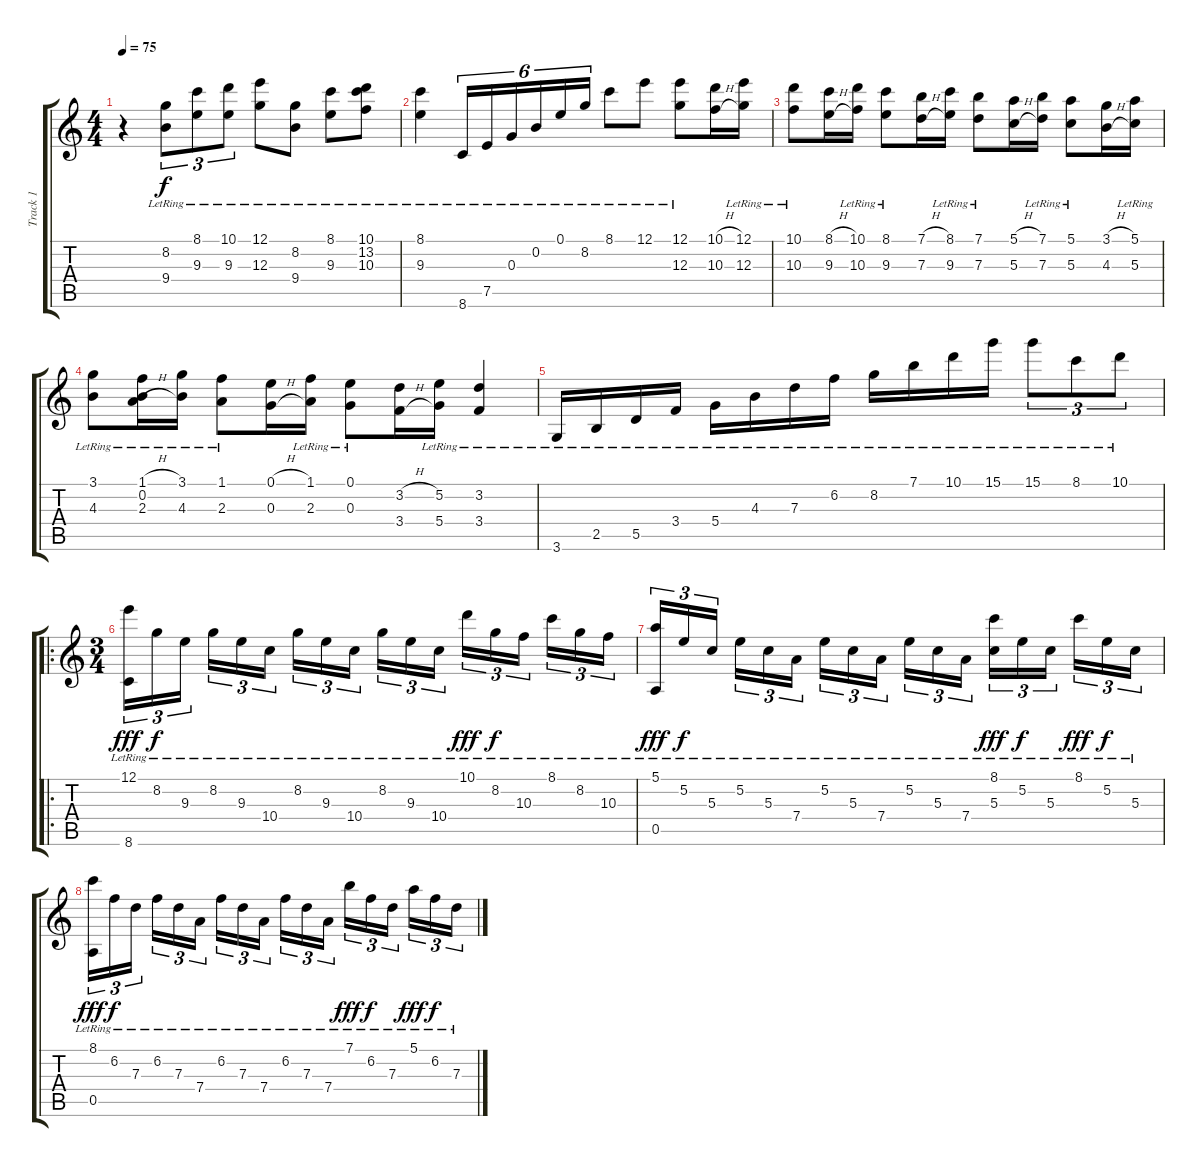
\track ("Track 1" "Track 1") {instrument acousticguitarnylon}
\staff {score tabs}
\tuning (E4 B3 G3 D3 A2 E2) {hide}
\ts (4 4)
\tempo 75
\clef g2
\ks c
r.4{dy f instrument acousticguitarnylon} (8.2{lr} 9.4{lr}).8{tu (3 2)} (8.1{lr} 9.3{lr}).8{tu (3 2)} (10.1{lr} 9.3{lr}).8{tu (3 2)} (12.1{lr} 12.3{lr}).8 (8.2{lr} 9.4{lr}).8 (8.1{lr} 9.3{lr}).8 (10.1{lr} 13.2{lr} 10.3{lr}).8 |
(8.1{lr} 9.3{lr}).4 8.6{lr}.16{tu (6 4)} 7.5{lr}.16{tu (6 4)} 0.3{lr}.16{tu (6 4)} 0.2{lr}.16{tu (6 4)} 0.1{lr}.16{tu (6 4)} 8.2{lr}.16{tu (6 4)} 8.1{lr}.8 12.1{lr}.8 (12.1{lr} 12.3{lr}).8 (10.1{h} 10.3{h}).16 (12.1{lr} 12.3{lr}).16 |
(10.1{lr} 10.3{lr}).8 (8.1{h} 9.3{h}).16 (10.1{lr} 10.3{lr}).16 (8.1{lr} 9.3{lr}).8 (7.1{h} 7.3{h}).16 (8.1{lr} 9.3{lr}).16 (7.1{lr} 7.3{lr}).8 (5.1{h} 5.3{h}).16 (7.1{lr} 7.3{lr}).16 (5.1{lr} 5.3{lr}).8 (3.1{h} 4.3{h}).16 (5.1{lr} 5.3{lr}).16 |
(3.1{lr} 4.3{lr}).8 (1.1{h} 0.2{lr} 2.3{h}).16 (3.1{lr} 4.3{lr}).16 (1.1{lr} 2.3{lr}).8 (0.1{h} 0.3{h}).16 (1.1{lr} 2.3{lr}).16 (0.1{lr} 0.3{lr}).8 (3.2{h} 3.4{h}).16 (5.2{lr} 5.4{lr}).16 (3.2{lr} 3.4{lr}).4 |
3.6{lr}.16 2.5{lr}.16 5.5{lr}.16 3.4{lr}.16 5.4{lr}.16 4.3{lr}.16 7.3{lr}.16 6.2{lr}.16 8.2{lr}.16 7.1{lr}.16 10.1{lr}.16 15.1{lr}.16 15.1{lr}.8{tu (3 2)} 8.1{lr}.8{tu (3 2)} 10.1{lr}.8{tu (3 2)} |
\ro
\ts (3 4)
(12.1{lr} 8.6{lr}).16{tu (3 2) dy fff} 8.2{lr}.16{tu (3 2) dy f} 9.3{lr}.16{tu (3 2)} 8.2{lr}.16{tu (3 2)} 9.3{lr}.16{tu (3 2)} 10.4{lr}.16{tu (3 2)} 8.2{lr}.16{tu (3 2)} 9.3{lr}.16{tu (3 2)} 10.4{lr}.16{tu (3 2)} 8.2{lr}.16{tu (3 2)} 9.3{lr}.16{tu (3 2)} 10.4{lr}.16{tu (3 2)} 10.1{lr}.16{tu (3 2) dy fff} 8.2{lr}.16{tu (3 2) dy f} 10.3{lr}.16{tu (3 2)} 8.1{lr}.16{tu (3 2)} 8.2{lr}.16{tu (3 2)} 10.3{lr}.16{tu (3 2)} |
(5.1{lr} 0.5{lr}).16{tu (3 2) dy fff} 5.2{lr}.16{tu (3 2) dy f} 5.3{lr}.16{tu (3 2)} 5.2{lr}.16{tu (3 2)} 5.3{lr}.16{tu (3 2)} 7.4{lr}.16{tu (3 2)} 5.2{lr}.16{tu (3 2)} 5.3{lr}.16{tu (3 2)} 7.4{lr}.16{tu (3 2)} 5.2{lr}.16{tu (3 2)} 5.3{lr}.16{tu (3 2)} 7.4{lr}.16{tu (3 2)} (8.1{lr} 5.3{lr}).16{tu (3 2) dy fff} 5.2{lr}.16{tu (3 2) dy f} 5.3{lr}.16{tu (3 2)} 8.1{lr}.16{tu (3 2) dy fff} 5.2{lr}.16{tu (3 2) dy f} 5.3{lr}.16{tu (3 2)} |
(8.1{lr} 0.5{lr}).16{tu (3 2) dy fff} 6.2{lr}.16{tu (3 2) dy f} 7.3{lr}.16{tu (3 2)} 6.2{lr}.16{tu (3 2)} 7.3{lr}.16{tu (3 2)} 7.4{lr}.16{tu (3 2)} 6.2{lr}.16{tu (3 2)} 7.3{lr}.16{tu (3 2)} 7.4{lr}.16{tu (3 2)} 6.2{lr}.16{tu (3 2)} 7.3{lr}.16{tu (3 2)} 7.4{lr}.16{tu (3 2)} 7.1{lr}.16{tu (3 2) dy fff} 6.2{lr}.16{tu (3 2) dy f} 7.3{lr}.16{tu (3 2)} 5.1{lr}.16{tu (3 2) dy fff} 6.2{lr}.16{tu (3 2) dy f} 7.3{lr}.16{tu (3 2)}
